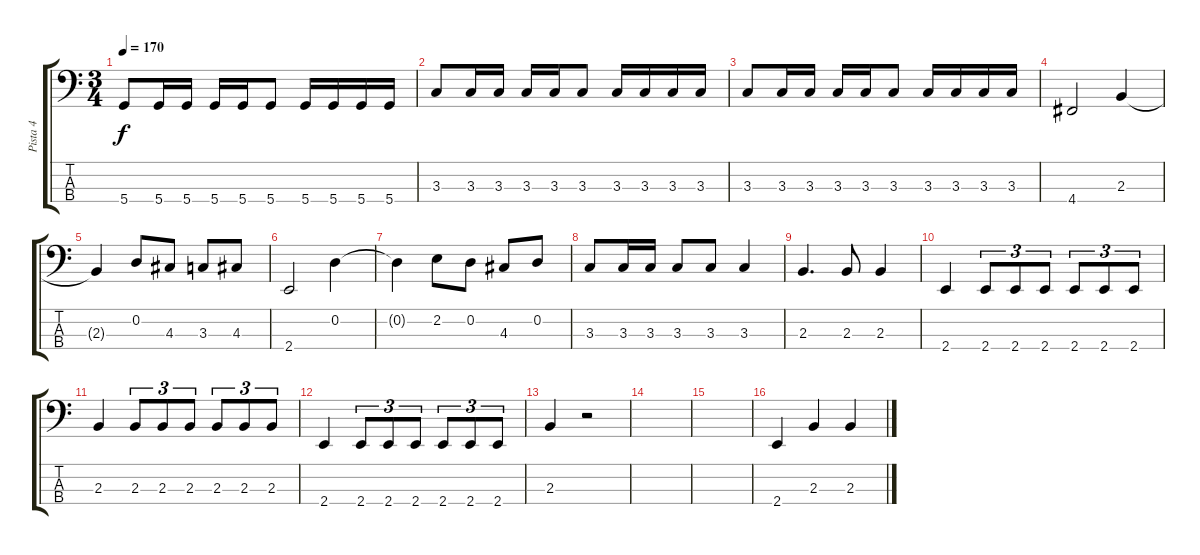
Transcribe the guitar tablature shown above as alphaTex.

\track ("Pista 4" "Pista 4") {instrument electricbassfinger}
\staff {score tabs}
\tuning (G2 D2 A1 D1) {hide}
\ts (3 4)
\tempo 170
\clef f4
\ks c
5.4.8{dy f} 5.4.16 5.4.16 5.4.16 5.4.16 5.4.8 5.4.16 5.4.16 5.4.16 5.4.16 |
3.3.8 3.3.16 3.3.16 3.3.16 3.3.16 3.3.8 3.3.16 3.3.16 3.3.16 3.3.16 |
3.3.8 3.3.16 3.3.16 3.3.16 3.3.16 3.3.8 3.3.16 3.3.16 3.3.16 3.3.16 |
4.4.2 2.3.4 |
2.3{t}.4 0.2.8 4.3.8 3.3.8 4.3.8 |
2.4.2 0.2.4 |
0.2{t}.4 2.2.8 0.2.8 4.3.8 0.2.8 |
3.3.8 3.3.16 3.3.16 3.3.8 3.3.8 3.3.4 |
2.3.4{d} 2.3.8 2.3.4 |
2.4.4 2.4.8{tu (3 2)} 2.4.8{tu (3 2)} 2.4.8{tu (3 2)} 2.4.8{tu (3 2)} 2.4.8{tu (3 2)} 2.4.8{tu (3 2)} |
2.3.4 2.3.8{tu (3 2)} 2.3.8{tu (3 2)} 2.3.8{tu (3 2)} 2.3.8{tu (3 2)} 2.3.8{tu (3 2)} 2.3.8{tu (3 2)} |
2.4.4 2.4.8{tu (3 2)} 2.4.8{tu (3 2)} 2.4.8{tu (3 2)} 2.4.8{tu (3 2)} 2.4.8{tu (3 2)} 2.4.8{tu (3 2)} |
2.3.4 r.2 |
|
|
2.4.4 2.3.4 2.3.4
